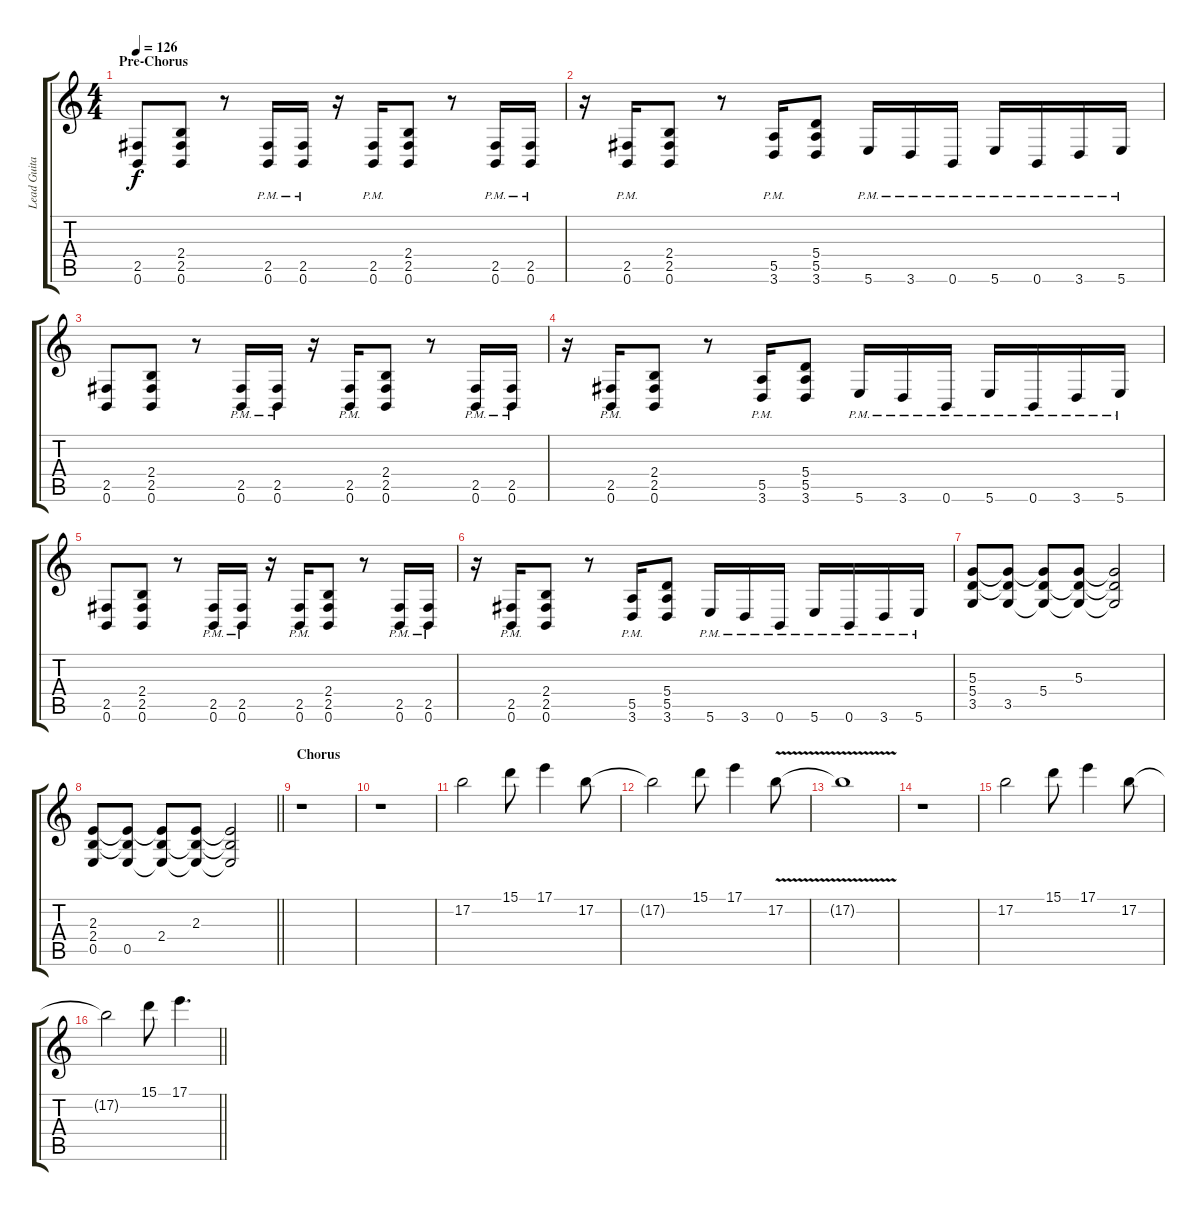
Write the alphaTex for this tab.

\track ("Lead Guitar" "Lead Guita") {instrument overdrivenguitar}
\staff {score tabs}
\tuning (B3 Gb3 D3 A2 E2 B1) {hide}
\ts (4 4)
\section ("" "Pre-Chorus")
\tempo 126
\clef g2
\ks c
(2.5 0.6).8{dy f} (2.4 2.5 0.6).8 r.8 (2.5{pm} 0.6{pm}).16 (2.5{pm} 0.6{pm}).16 r.16 (2.5{pm} 0.6{pm}).16 (2.4 2.5 0.6).8 r.8 (2.5{pm} 0.6{pm}).16 (2.5{pm} 0.6{pm}).16 |
r.16 (2.5{pm} 0.6{pm}).16 (2.4 2.5 0.6).8 r.8 (5.5{pm} 3.6{pm}).16 (5.4 5.5 3.6).8 5.6{pm}.16 3.6{pm}.16 0.6{pm}.16 5.6{pm}.16 0.6{pm}.16 3.6{pm}.16 5.6{pm}.16 |
(2.5 0.6).8 (2.4 2.5 0.6).8 r.8 (2.5{pm} 0.6{pm}).16 (2.5{pm} 0.6{pm}).16 r.16 (2.5{pm} 0.6{pm}).16 (2.4 2.5 0.6).8 r.8 (2.5{pm} 0.6{pm}).16 (2.5{pm} 0.6{pm}).16 |
r.16 (2.5{pm} 0.6{pm}).16 (2.4 2.5 0.6).8 r.8 (5.5{pm} 3.6{pm}).16 (5.4 5.5 3.6).8 5.6{pm}.16 3.6{pm}.16 0.6{pm}.16 5.6{pm}.16 0.6{pm}.16 3.6{pm}.16 5.6{pm}.16 |
(2.5 0.6).8 (2.4 2.5 0.6).8 r.8 (2.5{pm} 0.6{pm}).16 (2.5{pm} 0.6{pm}).16 r.16 (2.5{pm} 0.6{pm}).16 (2.4 2.5 0.6).8 r.8 (2.5{pm} 0.6{pm}).16 (2.5{pm} 0.6{pm}).16 |
r.16 (2.5{pm} 0.6{pm}).16 (2.4 2.5 0.6).8 r.8 (5.5{pm} 3.6{pm}).16 (5.4 5.5 3.6).8 5.6{pm}.16 3.6{pm}.16 0.6{pm}.16 5.6{pm}.16 0.6{pm}.16 3.6{pm}.16 5.6{pm}.16 |
(5.3 5.4 3.5).8 (5.3{t} 5.4{t} 3.5).8 (5.3{t} 5.4 3.5{t}).8 (5.3 5.4{t} 3.5{t}).8 (5.3{t} 5.4{t} 3.5{t}).2 |
\barLineRight lightlight
(2.3 2.4 0.5).8 (2.3{t} 2.4{t} 0.5).8 (2.3{t} 2.4 0.5{t}).8 (2.3 2.4{t} 0.5{t}).8 (2.3{t} 2.4{t} 0.5{t}).2 |
\section ("" "Chorus")
r.1 |
r.1 |
17.2.2 15.1.8 17.1.4 17.2.8 |
17.2{t}.2 15.1.8 17.1.4 17.2{v}.8 |
17.2{t}.1 |
r.1 |
17.2.2 15.1.8 17.1.4 17.2.8 |
\barLineRight lightlight
17.2{t}.2 15.1.8 17.1.4{d}
